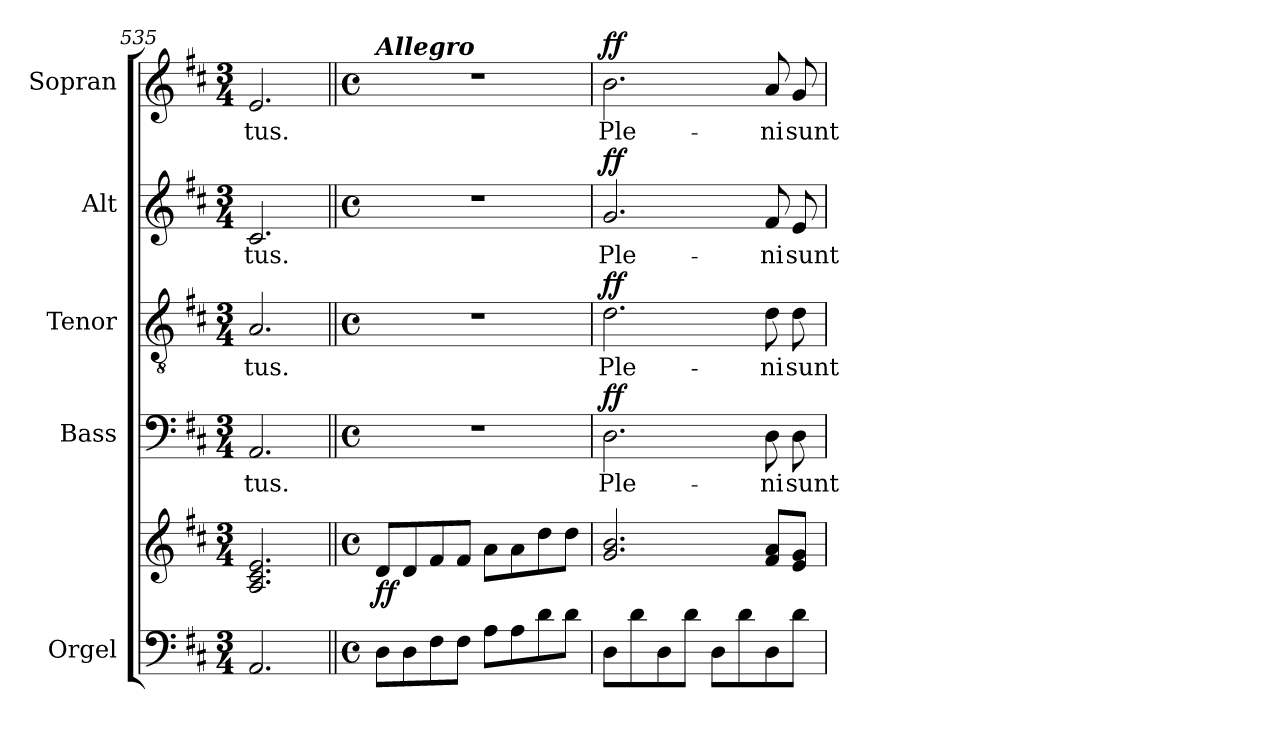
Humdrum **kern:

**kern	**kern	**dynam	**kern	**text	**dynam	**kern	**text	**dynam	**kern	**text	**dynam	**kern	**text	**dynam
*part5	*part5	*part5	*part4	*part4	*part4	*part3	*part3	*part3	*part2	*part2	*part2	*part1	*part1	*part1
*staff6	*staff5	*staff5/6	*staff4	*staff4	*staff4	*staff3	*staff3	*staff3	*staff2	*staff2	*staff2	*staff1	*staff1	*staff1
*I"Orgel	*	*	*I"Bass	*	*	*I"Tenor	*	*	*I"Alt	*	*	*I"Sopran	*	*
*I'Org.	*	*	*I'B.	*	*	*I'T.	*	*	*I'A.	*	*	*I'S.	*	*
*clefF4	*clefG2	*	*clefF4	*	*	*clefGv2	*	*	*clefG2	*	*	*clefG2	*	*
*k[f#c#]	*k[f#c#]	*	*k[f#c#]	*	*	*k[f#c#]	*	*	*k[f#c#]	*	*	*k[f#c#]	*	*
*D:	*D:	*	*D:	*	*	*D:	*	*	*D:	*	*	*D:	*	*
*M3/4	*M3/4	*	*M3/4	*	*	*M3/4	*	*	*M3/4	*	*	*M3/4	*	*
=535	=535	=535	=535	=535	=535	=535	=535	=535	=535	=535	=535	=535	=535	=535
!	!	!	!	!LO:LY:b	!	!	!LO:LY:b	!	!	!LO:LY:b	!	!	!LO:LY:b	!
2.AA/	2.A/ 2.c#/ 2.e/	.	2.AA/	-tus.	.	2.A/	-tus.	.	2.c#/	-tus.	.	2.e/	-tus.	.
=536||	=536||	=536||	=536||	=536||	=536||	=536||	=536||	=536||	=536||	=536||	=536||	=536||	=536||	=536||
*M4/4	*M4/4	*	*M4/4	*	*	*M4/4	*	*	*M4/4	*	*	*M4/4	*	*
*met(c)	*met(c)	*	*met(c)	*	*	*met(c)	*	*	*met(c)	*	*	*met(c)	*	*
!	!	!	!	!	!	!	!	!	!	!	!	!LO:TX:a:Bi:t=Allegro	!	!
!	!	!LO:DY:b	!	!	!	!	!	!	!	!	!	!	!	!
8D\L	8d/L	ff	1r	.	.	1r	.	.	1r	.	.	1r	.	.
8D\	8d/	.	.	.	.	.	.	.	.	.	.	.	.	.
8F#\	8f#/	.	.	.	.	.	.	.	.	.	.	.	.	.
8F#\J	8f#/J	.	.	.	.	.	.	.	.	.	.	.	.	.
8A\L	8a\L	.	.	.	.	.	.	.	.	.	.	.	.	.
8A\	8a\	.	.	.	.	.	.	.	.	.	.	.	.	.
8d\	8dd\	.	.	.	.	.	.	.	.	.	.	.	.	.
8d\J	8dd\J	.	.	.	.	.	.	.	.	.	.	.	.	.
=537	=537	=537	=537	=537	=537	=537	=537	=537	=537	=537	=537	=537	=537	=537
!	!	!	!	!LO:LY:b	!LO:DY:a	!	!LO:LY:b	!LO:DY:a	!	!LO:LY:b	!LO:DY:a	!	!LO:LY:b	!LO:DY:a
8D\L	2.g/ 2.b/	.	2.D\	Ple-	ff	2.d\	Ple-	ff	2.g/	Ple-	ff	2.b\	Ple-	ff
8d\	.	.	.	.	.	.	.	.	.	.	.	.	.	.
8D\	.	.	.	.	.	.	.	.	.	.	.	.	.	.
8d\J	.	.	.	.	.	.	.	.	.	.	.	.	.	.
8D\L	.	.	.	.	.	.	.	.	.	.	.	.	.	.
8d\	.	.	.	.	.	.	.	.	.	.	.	.	.	.
!	!	!	!	!LO:LY:b	!	!	!LO:LY:b	!	!	!LO:LY:b	!	!	!LO:LY:b	!
8D\	8f#/ 8a/L	.	8D\	-ni	.	8d\	-ni	.	8f#/	-ni	.	8a/	-ni	.
!	!	!	!	!LO:LY:b	!	!	!LO:LY:b	!	!	!LO:LY:b	!	!	!LO:LY:b	!
8d\J	8e/ 8g/J	.	8D\	sunt	.	8d\	sunt	.	8e/	sunt	.	8g/	sunt	.
=	=	=	=	=	=	=	=	=	=	=	=	=	=	=
*-	*-	*-	*-	*-	*-	*-	*-	*-	*-	*-	*-	*-	*-	*-
